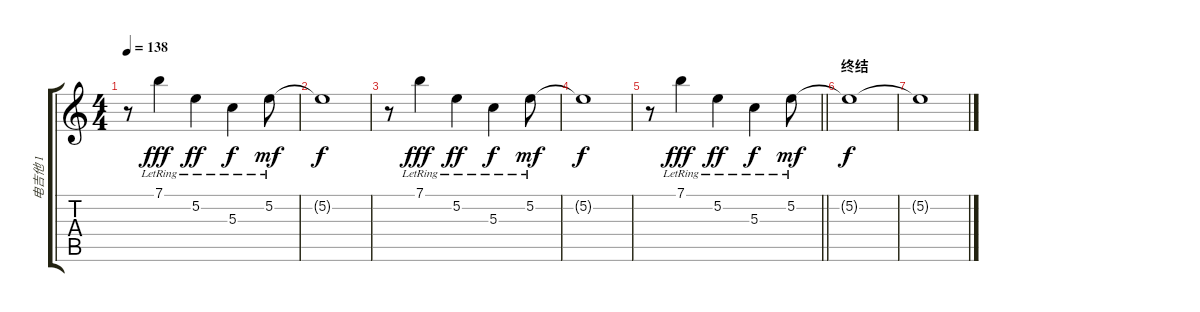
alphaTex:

\track ("电吉他 1" "电吉他 1") {instrument electricguitarclean}
\staff {score tabs}
\tuning (E4 B3 G3 D3 A2 E2) {hide}
\ts (4 4)
\tempo 138
\clef g2
\ks c
r.8{dy f} 7.1{lr}.4{dy fff} 5.2{lr}.4{dy ff} 5.3{lr}.4{dy f} 5.2{lr}.8{dy mf} |
5.2{t}.1{dy f} |
r.8 7.1{lr}.4{dy fff} 5.2{lr}.4{dy ff} 5.3{lr}.4{dy f} 5.2{lr}.8{dy mf} |
5.2{t}.1{dy f} |
\barLineRight lightlight
r.8 7.1{lr}.4{dy fff} 5.2{lr}.4{dy ff} 5.3{lr}.4{dy f} 5.2{lr}.8{dy mf} |
\section ("" "终结")
5.2{t}.1{dy f} |
5.2{t}.1
